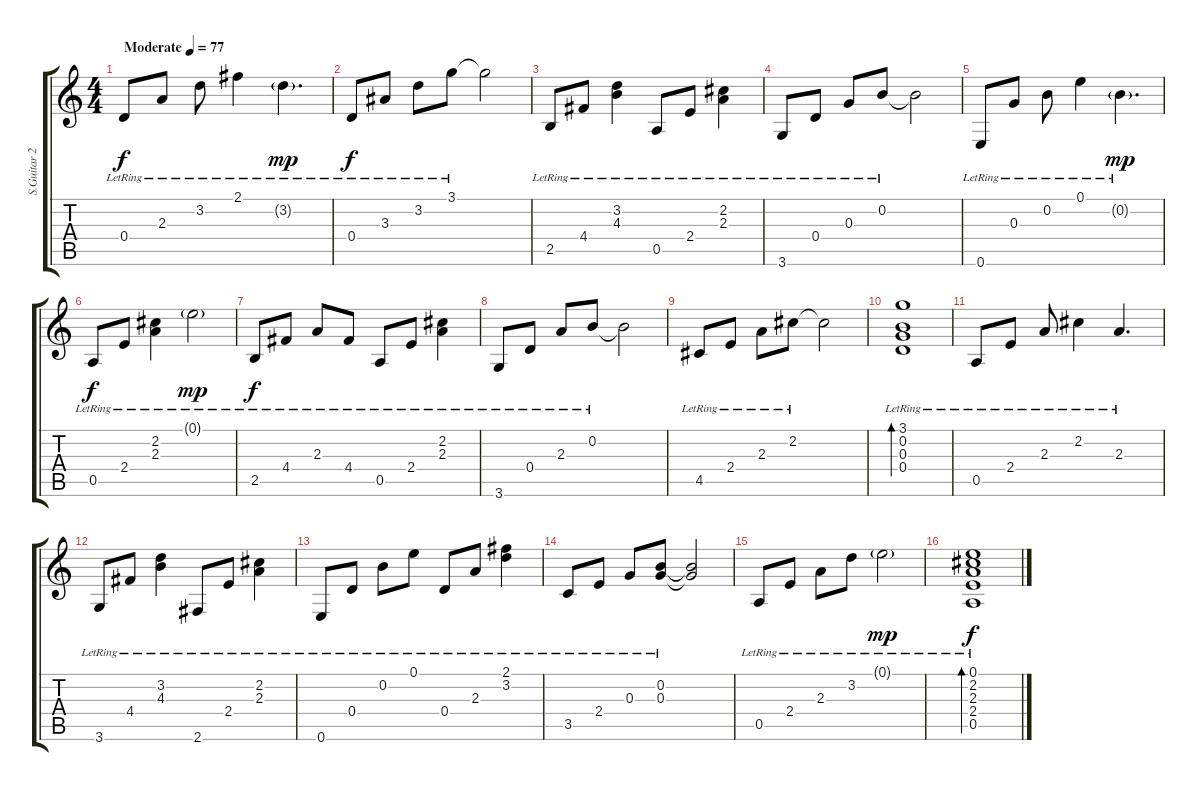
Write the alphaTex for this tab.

\track ("S.Guitar 2" "S.Guitar 2") {instrument acousticguitarsteel}
\staff {score tabs}
\tuning (E4 B3 G3 D3 A2 E2) {hide}
\ts (4 4)
\tempo (77 "Moderate")
\clef g2
\ks c
0.4{lr}.8{dy f volume 12 instrument acousticguitarsteel} 2.3{lr}.8 3.2{lr}.8 2.1{lr}.4 3.2{g lr}.4{d dy mp} |
0.4{lr}.8{dy f} 3.3{lr}.8 3.2{lr}.8 3.1{lr}.8 3.1{t}.2 |
2.5{lr}.8 4.4{lr}.8 (3.2{lr} 4.3{lr}).4 0.5{lr}.8 2.4{lr}.8 (2.2{lr} 2.3{lr}).4 |
3.6{lr}.8 0.4{lr}.8 0.3{lr}.8 0.2{lr}.8 0.2{t}.2 |
0.6{lr}.8 0.3{lr}.8 0.2{lr}.8 0.1{lr}.4 0.2{g lr}.4{d dy mp} |
0.5{lr}.8{dy f} 2.4{lr}.8 (2.2{lr} 2.3{lr}).4 0.1{g lr}.2{dy mp} |
2.5{lr}.8{dy f} 4.4{lr}.8 2.3{lr}.8 4.4{lr}.8 0.5{lr}.8 2.4{lr}.8 (2.2{lr} 2.3{lr}).4 |
3.6{lr}.8 0.4{lr}.8 2.3{lr}.8 0.2{lr}.8 0.2{t}.2 |
4.5{lr}.8 2.4{lr}.8 2.3{lr}.8 2.2{lr}.8 2.2{t}.2 |
(3.1{lr} 0.2{lr} 0.3{lr} 0.4{lr}).1{bd 120} |
0.5{lr}.8 2.4{lr}.8 2.3{lr}.8 2.2{lr}.4 2.3{lr}.4{d} |
3.6{lr}.8 4.4{lr}.8 (3.2{lr} 4.3{lr}).4 2.6{lr}.8 2.4{lr}.8 (2.2{lr} 2.3{lr}).4 |
0.6{lr}.8 0.4{lr}.8 0.2{lr}.8 0.1{lr}.8 0.4{lr}.8 2.3{lr}.8 (2.1{lr} 3.2{lr}).4 |
3.5{lr}.8 2.4{lr}.8 0.3{lr}.8 (0.2{lr} 0.3{lr}).8 (0.2{t} 0.3{t}).2 |
0.5{lr}.8 2.4{lr}.8 2.3{lr}.8 3.2{lr}.8 0.1{g lr}.2{dy mp} |
(0.1{lr} 2.2{lr} 2.3{lr} 2.4{lr} 0.5{lr}).1{bd 120 dy f}
